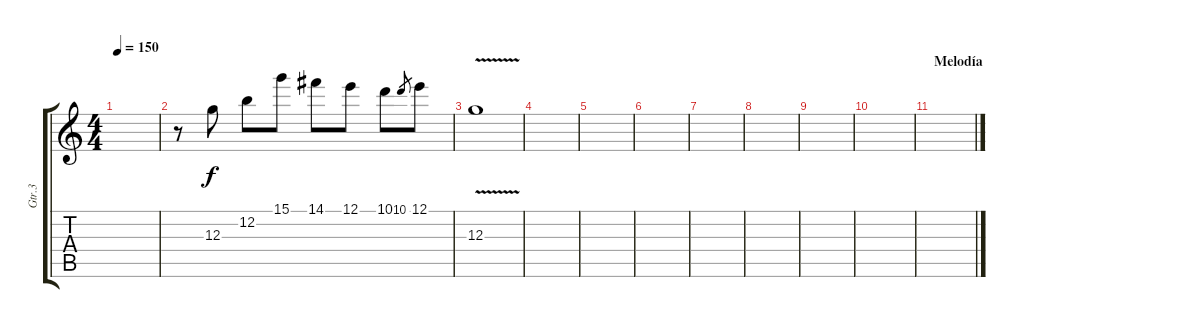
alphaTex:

\track ("Gtr.3" "Gtr.3") {instrument distortionguitar}
\staff {score tabs}
\tuning (E4 B3 G3 D3 A2 E2) {hide}
\ts (4 4)
\tempo 150
\clef g2
\ks c
|
r.8{volume 11} 12.3.8 12.2.8 15.1.8 14.1.8 12.1.8 10.1.8 10.1.8{gr} 12.1.8 |
12.3{v}.1 |
|
|
|
|
|
|
|
\section ("" "Melodía")
